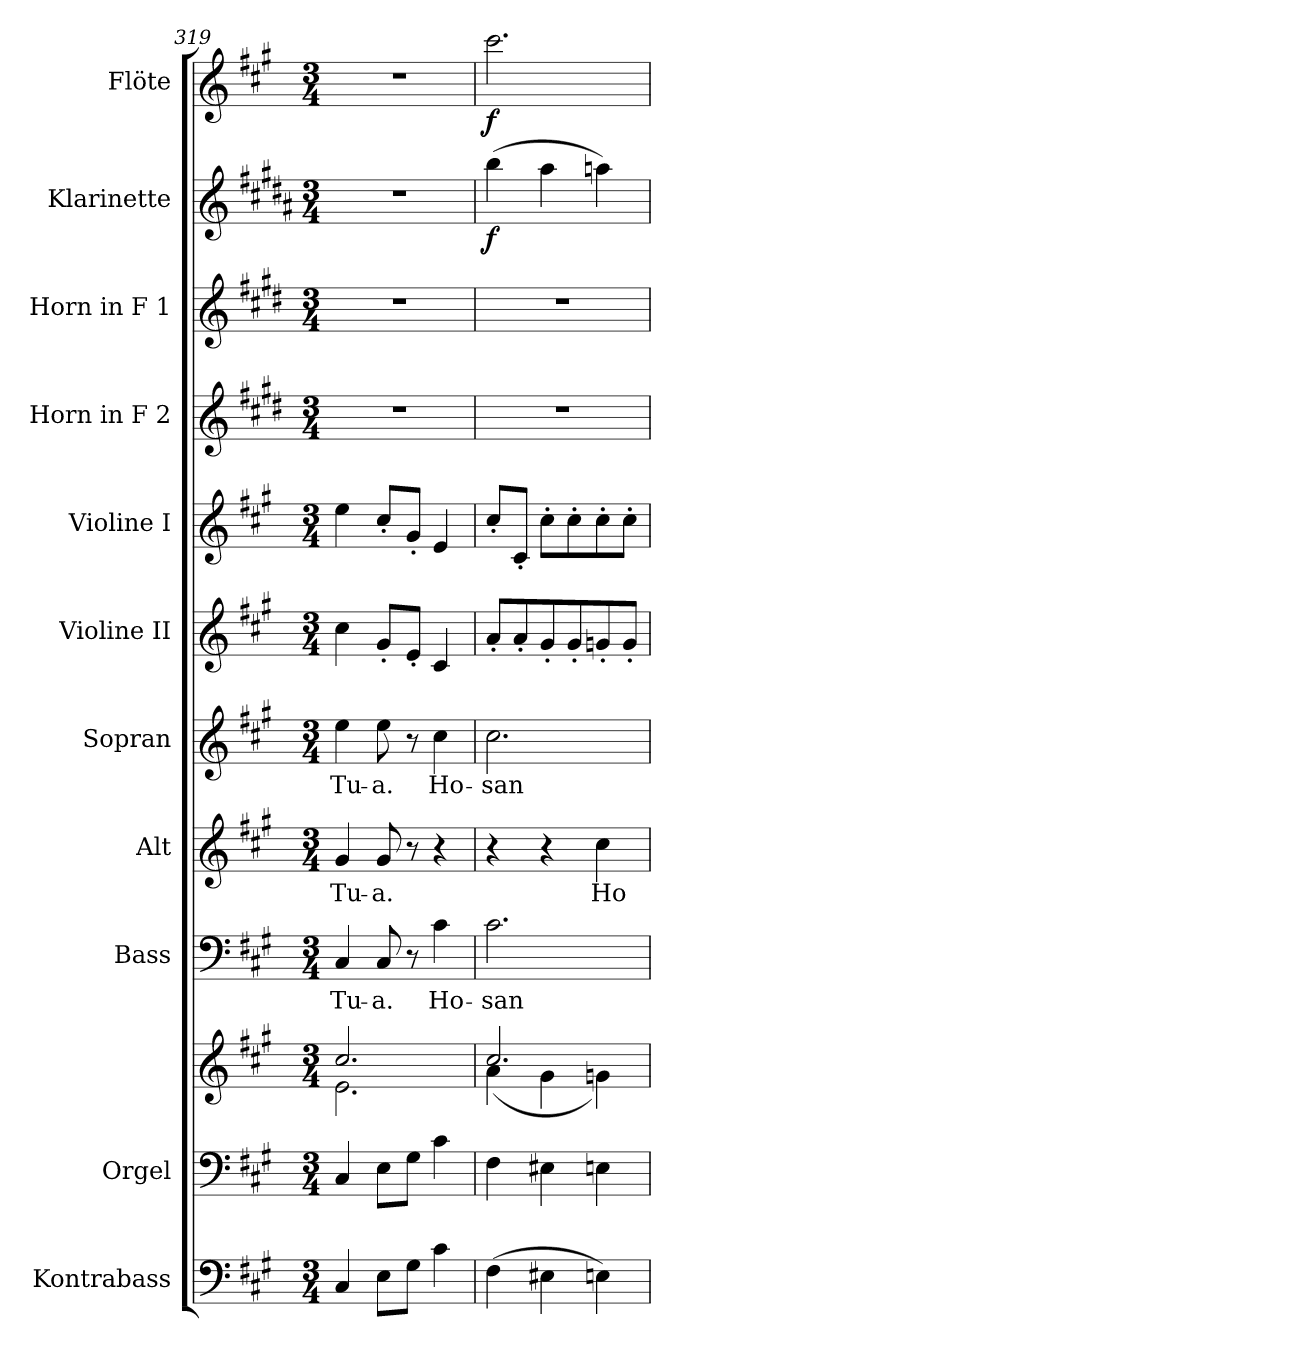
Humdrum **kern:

**kern	**kern	**kern	**kern	**text	**kern	**text	**kern	**text	**kern	**kern	**kern	**kern	**kern	**dynam	**kern	**dynam
*part11	*part10	*part10	*part9	*part9	*part8	*part8	*part7	*part7	*part6	*part5	*part4	*part3	*part2	*part2	*part1	*part1
*staff12	*staff11	*staff10	*staff9	*staff9	*staff8	*staff8	*staff7	*staff7	*staff6	*staff5	*staff4	*staff3	*staff2	*staff2	*staff1	*staff1
*I"Kontrabass	*I"Orgel	*	*I"Bass	*	*I"Alt	*	*I"Sopran	*	*I"Violine II	*I"Violine I	*I"Horn in F 2	*I"Horn in F 1	*I"Klarinette	*	*I"Flöte	*
*I'Kb.	*I'Org.	*	*I'B.	*	*I'A.	*	*I'S.	*	*I'Vl. II	*I'Vl. I	*	*	*I'Kl.	*	*I'Fl.	*
*clefF4	*clefF4	*clefG2	*clefF4	*	*clefG2	*	*clefG2	*	*clefG2	*clefG2	*clefG2	*clefG2	*clefG2	*	*clefG2	*
*ITrd7c12	*	*	*	*	*	*	*	*	*	*	*ITrd4c7	*ITrd4c7	*ITrd1c2	*	*	*
*k[f#c#g#]	*k[f#c#g#]	*k[f#c#g#]	*k[f#c#g#]	*	*k[f#c#g#]	*	*k[f#c#g#]	*	*k[f#c#g#]	*k[f#c#g#]	*k[f#c#g#]	*k[f#c#g#]	*k[f#c#g#]	*	*k[f#c#g#]	*
*A:	*A:	*A:	*A:	*	*A:	*	*A:	*	*A:	*A:	*A:	*A:	*A:	*	*A:	*
*M3/4	*M3/4	*M3/4	*M3/4	*	*M3/4	*	*M3/4	*	*M3/4	*M3/4	*M3/4	*M3/4	*M3/4	*	*M3/4	*
=319	=319	=319	=319	=319	=319	=319	=319	=319	=319	=319	=319	=319	=319	=319	=319	=319
*	*	*^	*	*	*	*	*	*	*	*	*	*	*	*	*	*
!	!	!	!	!	!LO:LY:b	!	!LO:LY:b	!	!LO:LY:b	!	!	!	!	!	!	!	!
4CC#/	4C#/	2.cc#/	2.e\	4C#/	Tu-	4g#/	Tu-	4ee\	Tu-	4cc#\	4ee\	2.r	2.r	2.r	.	2.r	.
!	!	!	!	!	!LO:LY:b	!	!LO:LY:b	!	!LO:LY:b	!	!	!	!	!	!	!	!
8EE\L	8E\L	.	.	8C#/	-a.	8g#/	-a.	8ee\	-a.	8g#'</L	8cc#'</L	.	.	.	.	.	.
8GG#\J	8G#\J	.	.	8r	.	8r	.	8r	.	8e'</J	8g#'</J	.	.	.	.	.	.
!	!	!	!	!	!LO:LY:b	!	!	!	!LO:LY:b	!	!	!	!	!	!	!	!
4C#\	4c#\	.	.	4c#\	Ho-	4r	.	4cc#\	Ho-	4c#/	4e/	.	.	.	.	.	.
=320	=320	=320	=320	=320	=320	=320	=320	=320	=320	=320	=320	=320	=320	=320	=320	=320	=320
!	!	!	!	!	!LO:LY:b	!	!	!	!LO:LY:b	!	!	!	!	!	!LO:DY:b	!	!LO:DY:b
(>4FF#\	4F#\	2.cc#/	(<4a\	2.c#\	-san-	4r	.	2.cc#\	-san-	8a'</L	8cc#'</L	2.r	2.r	(>4aa\	f	2.ccc#\	f
.	.	.	.	.	.	.	.	.	.	8a'</	8c#'</J	.	.	.	.	.	.
4EE#X\	4E#X\	.	4g#\	.	.	4r	.	.	.	8g#'</	8cc#'>\L	.	.	4gg#\	.	.	.
.	.	.	.	.	.	.	.	.	.	8g#'</	8cc#'>\	.	.	.	.	.	.
!	!	!	!	!	!	!	!LO:LY:b	!	!	!	!	!	!	!	!	!	!
4EEn\)	4En\	.	4gn\)	.	.	4cc#\	Ho-	.	.	8gn'</	8cc#'>\	.	.	4ggn\)	.	.	.
.	.	.	.	.	.	.	.	.	.	8g'</J	8cc#'>\J	.	.	.	.	.	.
*	*	*v	*v	*	*	*	*	*	*	*	*	*	*	*	*	*	*
=	=	=	=	=	=	=	=	=	=	=	=	=	=	=	=	=
*-	*-	*-	*-	*-	*-	*-	*-	*-	*-	*-	*-	*-	*-	*-	*-	*-
